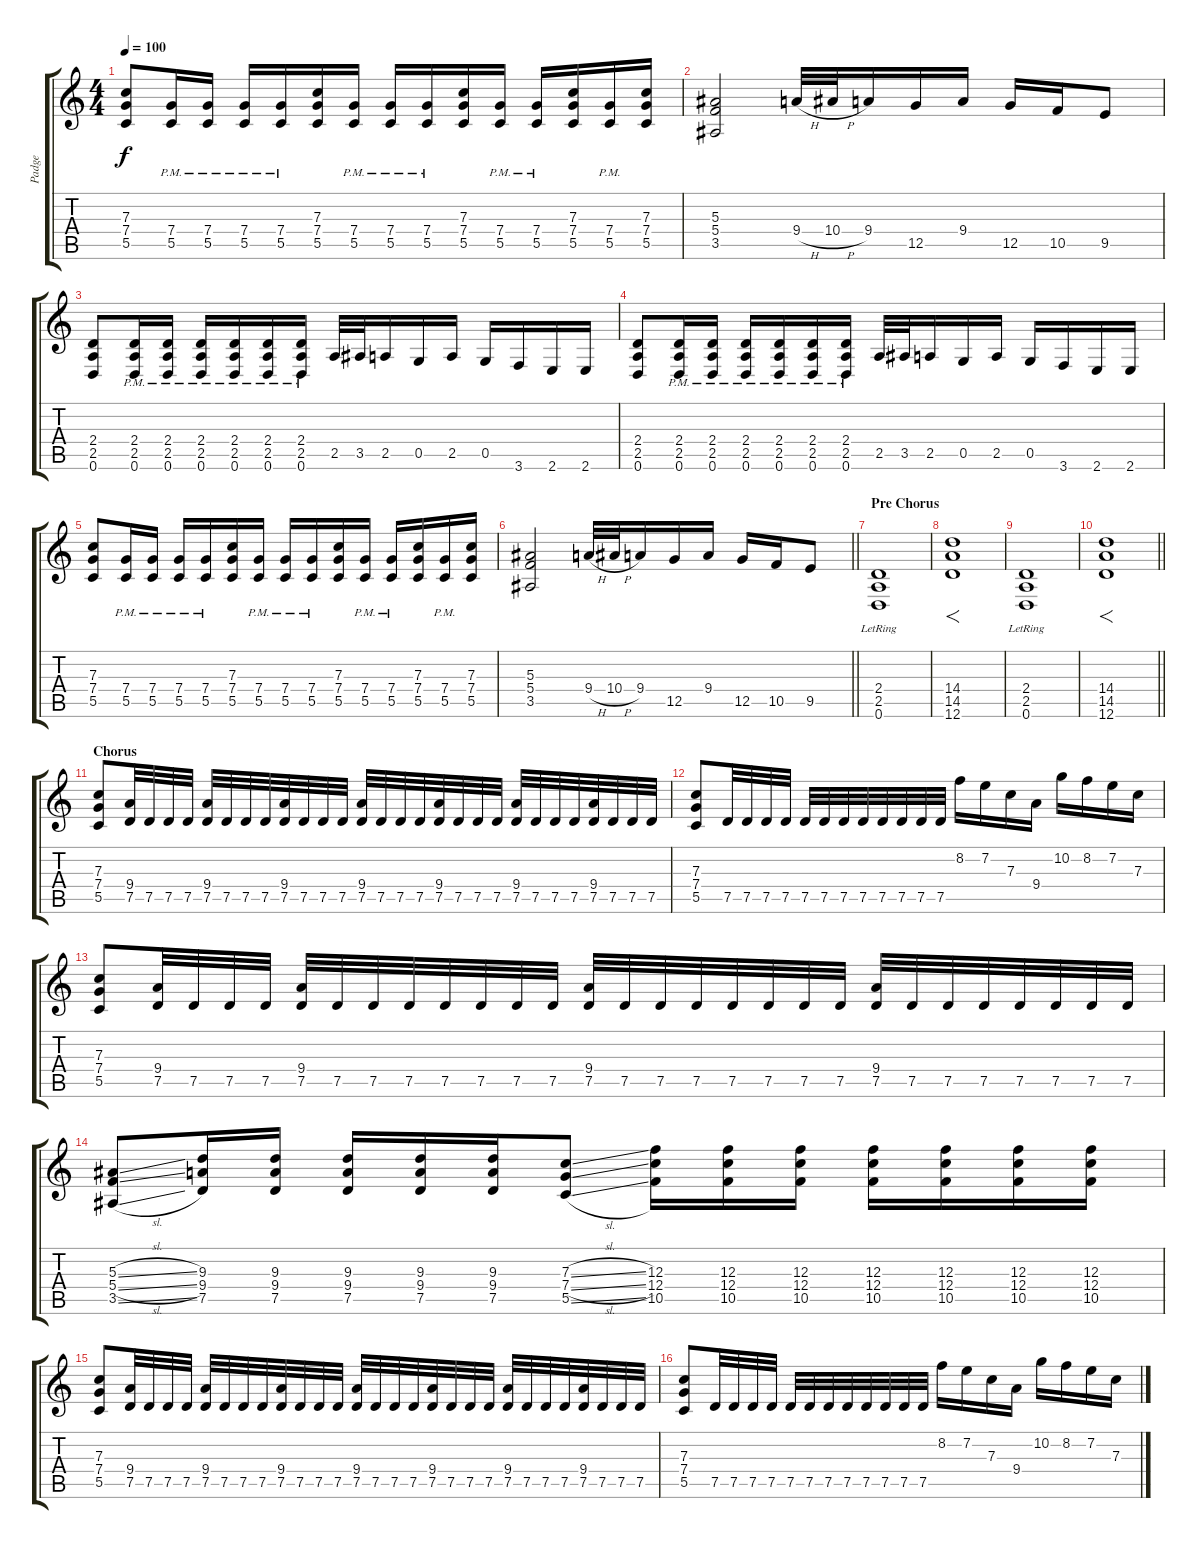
\track ("Padge" "Padge") {instrument distortionguitar}
\staff {score tabs}
\tuning (D4 A3 F3 C3 G2 D2) {hide}
\ts (4 4)
\tempo 100
\clef g2
\ks c
(7.3 7.4 5.5).8{dy f} (7.4{pm} 5.5{pm}).16 (7.4{pm} 5.5{pm}).16 (7.4{pm} 5.5{pm}).16 (7.4{pm} 5.5{pm}).16 (7.3 7.4 5.5).16 (7.4{pm} 5.5{pm}).16 (7.4{pm} 5.5{pm}).16 (7.4{pm} 5.5{pm}).16 (7.3 7.4 5.5).16 (7.4{pm} 5.5{pm}).16 (7.4{pm} 5.5{pm}).16 (7.3 7.4 5.5).16 (7.4{pm} 5.5{pm}).16 (7.3 7.4 5.5).16 |
(5.3 5.4 3.5).2 9.4{h}.32 10.4{h}.32 9.4.16 12.5.16 9.4.16 12.5.16 10.5.16 9.5.8 |
(2.4 2.5 0.6).8 (2.4{pm} 2.5{pm} 0.6{pm}).16 (2.4{pm} 2.5{pm} 0.6{pm}).16 (2.4{pm} 2.5{pm} 0.6{pm}).16 (2.4{pm} 2.5{pm} 0.6{pm}).16 (2.4{pm} 2.5{pm} 0.6{pm}).16 (2.4{pm} 2.5{pm} 0.6{pm}).16 2.5.32 3.5.32 2.5.16 0.5.16 2.5.16 0.5.16 3.6.16 2.6.16 2.6.16 |
(2.4 2.5 0.6).8 (2.4{pm} 2.5{pm} 0.6{pm}).16 (2.4{pm} 2.5{pm} 0.6{pm}).16 (2.4{pm} 2.5{pm} 0.6{pm}).16 (2.4{pm} 2.5{pm} 0.6{pm}).16 (2.4{pm} 2.5{pm} 0.6{pm}).16 (2.4{pm} 2.5{pm} 0.6{pm}).16 2.5.32 3.5.32 2.5.16 0.5.16 2.5.16 0.5.16 3.6.16 2.6.16 2.6.16 |
(7.3 7.4 5.5).8 (7.4{pm} 5.5{pm}).16 (7.4{pm} 5.5{pm}).16 (7.4{pm} 5.5{pm}).16 (7.4{pm} 5.5{pm}).16 (7.3 7.4 5.5).16 (7.4{pm} 5.5{pm}).16 (7.4{pm} 5.5{pm}).16 (7.4{pm} 5.5{pm}).16 (7.3 7.4 5.5).16 (7.4{pm} 5.5{pm}).16 (7.4{pm} 5.5{pm}).16 (7.3 7.4 5.5).16 (7.4{pm} 5.5{pm}).16 (7.3 7.4 5.5).16 |
\barLineRight lightlight
(5.3 5.4 3.5).2 9.4{h}.32 10.4{h}.32 9.4.16 12.5.16 9.4.16 12.5.16 10.5.16 9.5.8 |
\section ("" "Pre Chorus")
(2.4{lr} 2.5{lr} 0.6{lr}).1 |
(14.4 14.5 12.6).1{f} |
(2.4{lr} 2.5{lr} 0.6{lr}).1 |
\barLineRight lightlight
(14.4 14.5 12.6).1{f} |
\section ("" "Chorus")
(7.3 7.4 5.5).8 (9.4 7.5).32 7.5.32 7.5.32 7.5.32 (9.4 7.5).32 7.5.32 7.5.32 7.5.32 (9.4 7.5).32 7.5.32 7.5.32 7.5.32 (9.4 7.5).32 7.5.32 7.5.32 7.5.32 (9.4 7.5).32 7.5.32 7.5.32 7.5.32 (9.4 7.5).32 7.5.32 7.5.32 7.5.32 (9.4 7.5).32 7.5.32 7.5.32 7.5.32 |
(7.3 7.4 5.5).8 7.5.32 7.5.32 7.5.32 7.5.32 7.5.32 7.5.32 7.5.32 7.5.32 7.5.32 7.5.32 7.5.32 7.5.32 8.2.16 7.2.16 7.3.16 9.4.16 10.2.16 8.2.16 7.2.16 7.3.16 |
(7.3 7.4 5.5).8 (9.4 7.5).32 7.5.32 7.5.32 7.5.32 (9.4 7.5).32 7.5.32 7.5.32 7.5.32 7.5.32 7.5.32 7.5.32 7.5.32 (9.4 7.5).32 7.5.32 7.5.32 7.5.32 7.5.32 7.5.32 7.5.32 7.5.32 (9.4 7.5).32 7.5.32 7.5.32 7.5.32 7.5.32 7.5.32 7.5.32 7.5.32 |
(5.3{sl} 5.4{sl} 3.5{sl}).8 (9.3 9.4 7.5).16 (9.3 9.4 7.5).16 (9.3 9.4 7.5).16 (9.3 9.4 7.5).16 (9.3 9.4 7.5).16 (7.3{sl} 7.4{sl} 5.5{sl}).8 (12.3 12.4 10.5).16 (12.3 12.4 10.5).16 (12.3 12.4 10.5).16 (12.3 12.4 10.5).16 (12.3 12.4 10.5).16 (12.3 12.4 10.5).16 (12.3 12.4 10.5).16 |
(7.3 7.4 5.5).8 (9.4 7.5).32 7.5.32 7.5.32 7.5.32 (9.4 7.5).32 7.5.32 7.5.32 7.5.32 (9.4 7.5).32 7.5.32 7.5.32 7.5.32 (9.4 7.5).32 7.5.32 7.5.32 7.5.32 (9.4 7.5).32 7.5.32 7.5.32 7.5.32 (9.4 7.5).32 7.5.32 7.5.32 7.5.32 (9.4 7.5).32 7.5.32 7.5.32 7.5.32 |
(7.3 7.4 5.5).8 7.5.32 7.5.32 7.5.32 7.5.32 7.5.32 7.5.32 7.5.32 7.5.32 7.5.32 7.5.32 7.5.32 7.5.32 8.2.16 7.2.16 7.3.16 9.4.16 10.2.16 8.2.16 7.2.16 7.3.16
